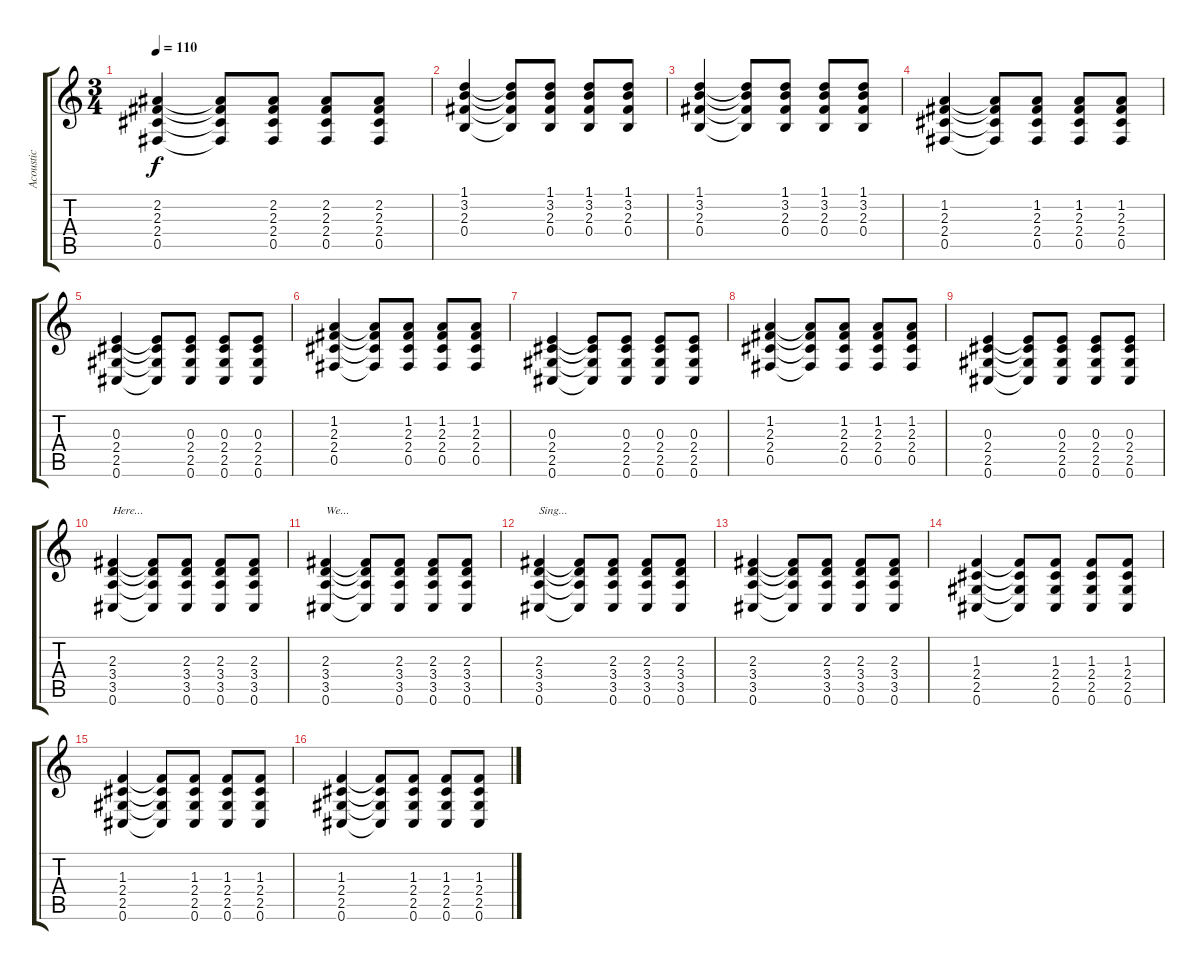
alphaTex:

\track ("Acoustic" "Acoustic") {instrument acousticguitarsteel}
\staff {score tabs}
\tuning (Db4 Ab3 E3 B2 Gb2 Db2) {hide}
\ts (3 4)
\tempo 110
\clef g2
\ks c
(2.2 2.3 2.4 0.5).4{dy f} (2.2{t} 2.3{t} 2.4{t} 0.5{t}).8 (2.2 2.3 2.4 0.5).8 (2.2 2.3 2.4 0.5).8 (2.2 2.3 2.4 0.5).8 |
(1.1 3.2 2.3 0.4).4 (1.1{t} 3.2{t} 2.3{t} 0.4{t}).8 (1.1 3.2 2.3 0.4).8 (1.1 3.2 2.3 0.4).8 (1.1 3.2 2.3 0.4).8 |
(1.1 3.2 2.3 0.4).4 (1.1{t} 3.2{t} 2.3{t} 0.4{t}).8 (1.1 3.2 2.3 0.4).8 (1.1 3.2 2.3 0.4).8 (1.1 3.2 2.3 0.4).8 |
(1.2 2.3 2.4 0.5).4 (1.2{t} 2.3{t} 2.4{t} 0.5{t}).8 (1.2 2.3 2.4 0.5).8 (1.2 2.3 2.4 0.5).8 (1.2 2.3 2.4 0.5).8 |
(0.3 2.4 2.5 0.6).4 (0.3{t} 2.4{t} 2.5{t} 0.6{t}).8 (0.3 2.4 2.5 0.6).8 (0.3 2.4 2.5 0.6).8 (0.3 2.4 2.5 0.6).8 |
(1.2 2.3 2.4 0.5).4 (1.2{t} 2.3{t} 2.4{t} 0.5{t}).8 (1.2 2.3 2.4 0.5).8 (1.2 2.3 2.4 0.5).8 (1.2 2.3 2.4 0.5).8 |
(0.3 2.4 2.5 0.6).4 (0.3{t} 2.4{t} 2.5{t} 0.6{t}).8 (0.3 2.4 2.5 0.6).8 (0.3 2.4 2.5 0.6).8 (0.3 2.4 2.5 0.6).8 |
(1.2 2.3 2.4 0.5).4 (1.2{t} 2.3{t} 2.4{t} 0.5{t}).8 (1.2 2.3 2.4 0.5).8 (1.2 2.3 2.4 0.5).8 (1.2 2.3 2.4 0.5).8 |
(0.3 2.4 2.5 0.6).4 (0.3{t} 2.4{t} 2.5{t} 0.6{t}).8 (0.3 2.4 2.5 0.6).8 (0.3 2.4 2.5 0.6).8 (0.3 2.4 2.5 0.6).8 |
(2.3 3.4 3.5 0.6).4{txt "Here..."} (2.3{t} 3.4{t} 3.5{t} 0.6{t}).8 (2.3 3.4 3.5 0.6).8 (2.3 3.4 3.5 0.6).8 (2.3 3.4 3.5 0.6).8 |
(2.3 3.4 3.5 0.6).4{txt "We..."} (2.3{t} 3.4{t} 3.5{t} 0.6{t}).8 (2.3 3.4 3.5 0.6).8 (2.3 3.4 3.5 0.6).8 (2.3 3.4 3.5 0.6).8 |
(2.3 3.4 3.5 0.6).4{txt "Sing..."} (2.3{t} 3.4{t} 3.5{t} 0.6{t}).8 (2.3 3.4 3.5 0.6).8 (2.3 3.4 3.5 0.6).8 (2.3 3.4 3.5 0.6).8 |
(2.3 3.4 3.5 0.6).4 (2.3{t} 3.4{t} 3.5{t} 0.6{t}).8 (2.3 3.4 3.5 0.6).8 (2.3 3.4 3.5 0.6).8 (2.3 3.4 3.5 0.6).8 |
(1.3 2.4 2.5 0.6).4 (1.3{t} 2.4{t} 2.5{t} 0.6{t}).8 (1.3 2.4 2.5 0.6).8 (1.3 2.4 2.5 0.6).8 (1.3 2.4 2.5 0.6).8 |
(1.3 2.4 2.5 0.6).4 (1.3{t} 2.4{t} 2.5{t} 0.6{t}).8 (1.3 2.4 2.5 0.6).8 (1.3 2.4 2.5 0.6).8 (1.3 2.4 2.5 0.6).8 |
(1.3 2.4 2.5 0.6).4 (1.3{t} 2.4{t} 2.5{t} 0.6{t}).8 (1.3 2.4 2.5 0.6).8 (1.3 2.4 2.5 0.6).8 (1.3 2.4 2.5 0.6).8
